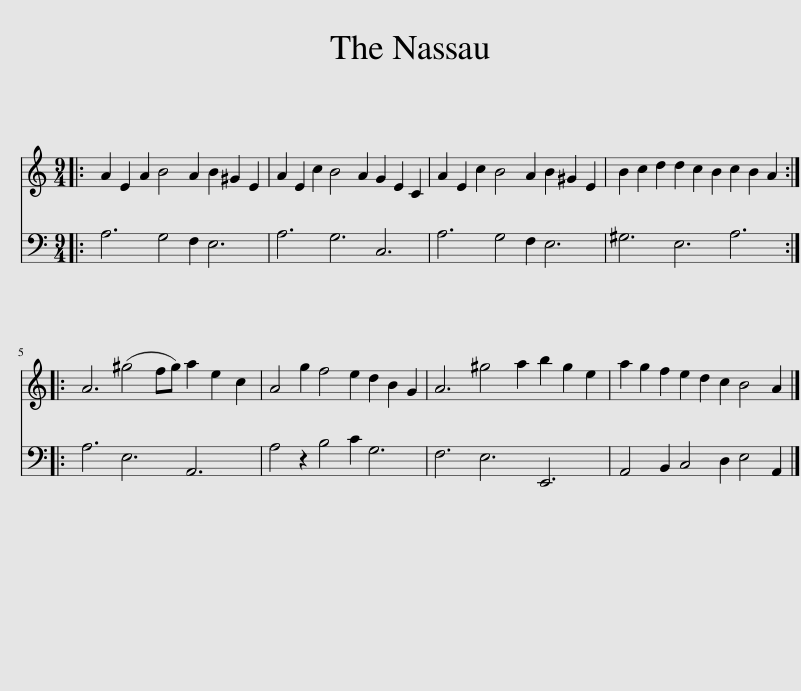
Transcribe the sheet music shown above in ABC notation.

X:1
%%score 1 2
L:1/8
M:9/4
I:linebreak $
K:C
V:1 treble
V:2 bass
V:1
|: A2 E2 A2 B4 A2 B2 ^G2 E2 | A2 E2 c2 B4 A2 G2 E2 C2 | A2 E2 c2 B4 A2 B2 ^G2 E2 | B2 c2 d2 d2 c2 B2 c2 B2 A2 ::$ A6 (^g4 fg) a2 e2 c2 | %5
 A4 g2 f4 e2 d2 B2 G2 | A6 ^g4 a2 b2 g2 e2 | a2 g2 f2 e2 d2 c2 B4 A2 |] %8
V:2
|: A,6 G,4 F,2 E,6 | A,6 G,6 C,6 | A,6 G,4 F,2 E,6 | ^G,6 E,6 A,6 ::$ A,6 E,6 A,,6 | %5
 A,4 z2 B,4 C2 G,6 | F,6 E,6 E,,6 | A,,4 B,,2 C,4 D,2 E,4 A,,2 |] %8
